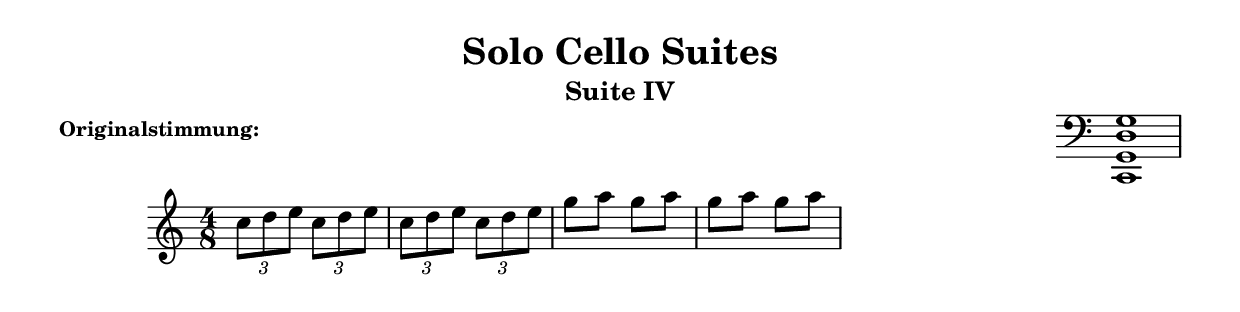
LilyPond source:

\header {
    texidoc = "Use \\score block as markup command."
}

\version "2.3.8"

tuning = \markup {
    \score {
	\new Staff \with {
	    \remove Time_signature_engraver
	} {
	    \clef bass  <c, g, d g>1
	}
	\paper { raggedright = ##t }
    }
}


\header {
    title = "Solo Cello Suites"
    subtitle = "Suite IV"
    subsubtitle = \markup { \fill-line < { "Originalstimmung: " \tuning } > }
}

\relative {
    \time 4/8
    \times 2/3 { c'8 d e } \times 2/3 {c d e}
    \times 2/3 { c8 d e } \times 2/3 {c d e}
    g8 a8 g8 a 
    g8 a8 g8 a 
}

